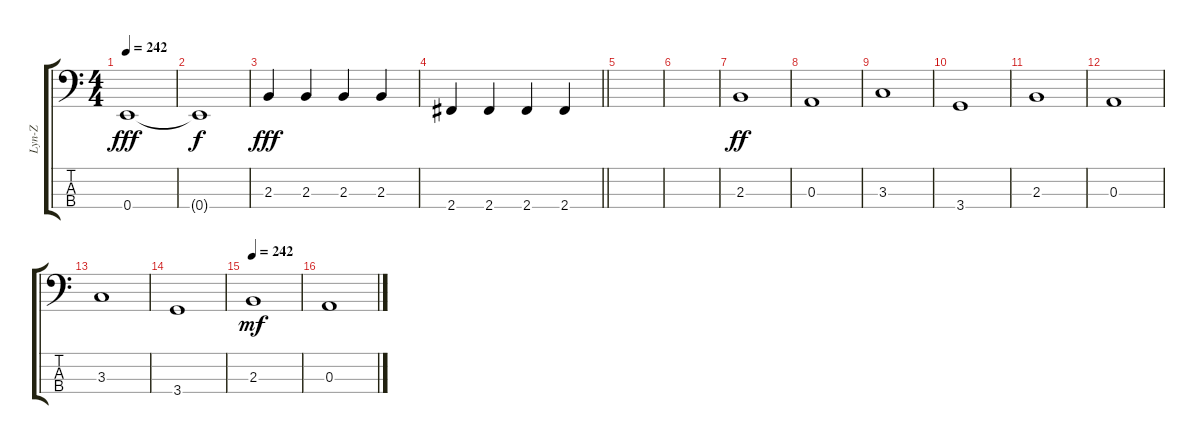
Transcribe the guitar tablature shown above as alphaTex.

\track ("Lyn-Z" "Lyn-Z") {instrument electricbasspick}
\staff {score tabs}
\tuning (G2 D2 A1 E1) {hide}
\ts (4 4)
\tempo 242
\clef f4
\ks c
0.4.1{dy fff} |
0.4{t}.1{dy f} |
2.3.4{dy fff} 2.3.4 2.3.4 2.3.4 |
\barLineRight lightlight
2.4.4 2.4.4 2.4.4 2.4.4 |
|
|
2.3.1{dy ff volume 9} |
0.3.1 |
3.3.1 |
3.4.1 |
2.3.1 |
0.3.1 |
3.3.1 |
3.4.1 |
\tempo 242
2.3.1{dy mf volume 15} |
0.3.1
